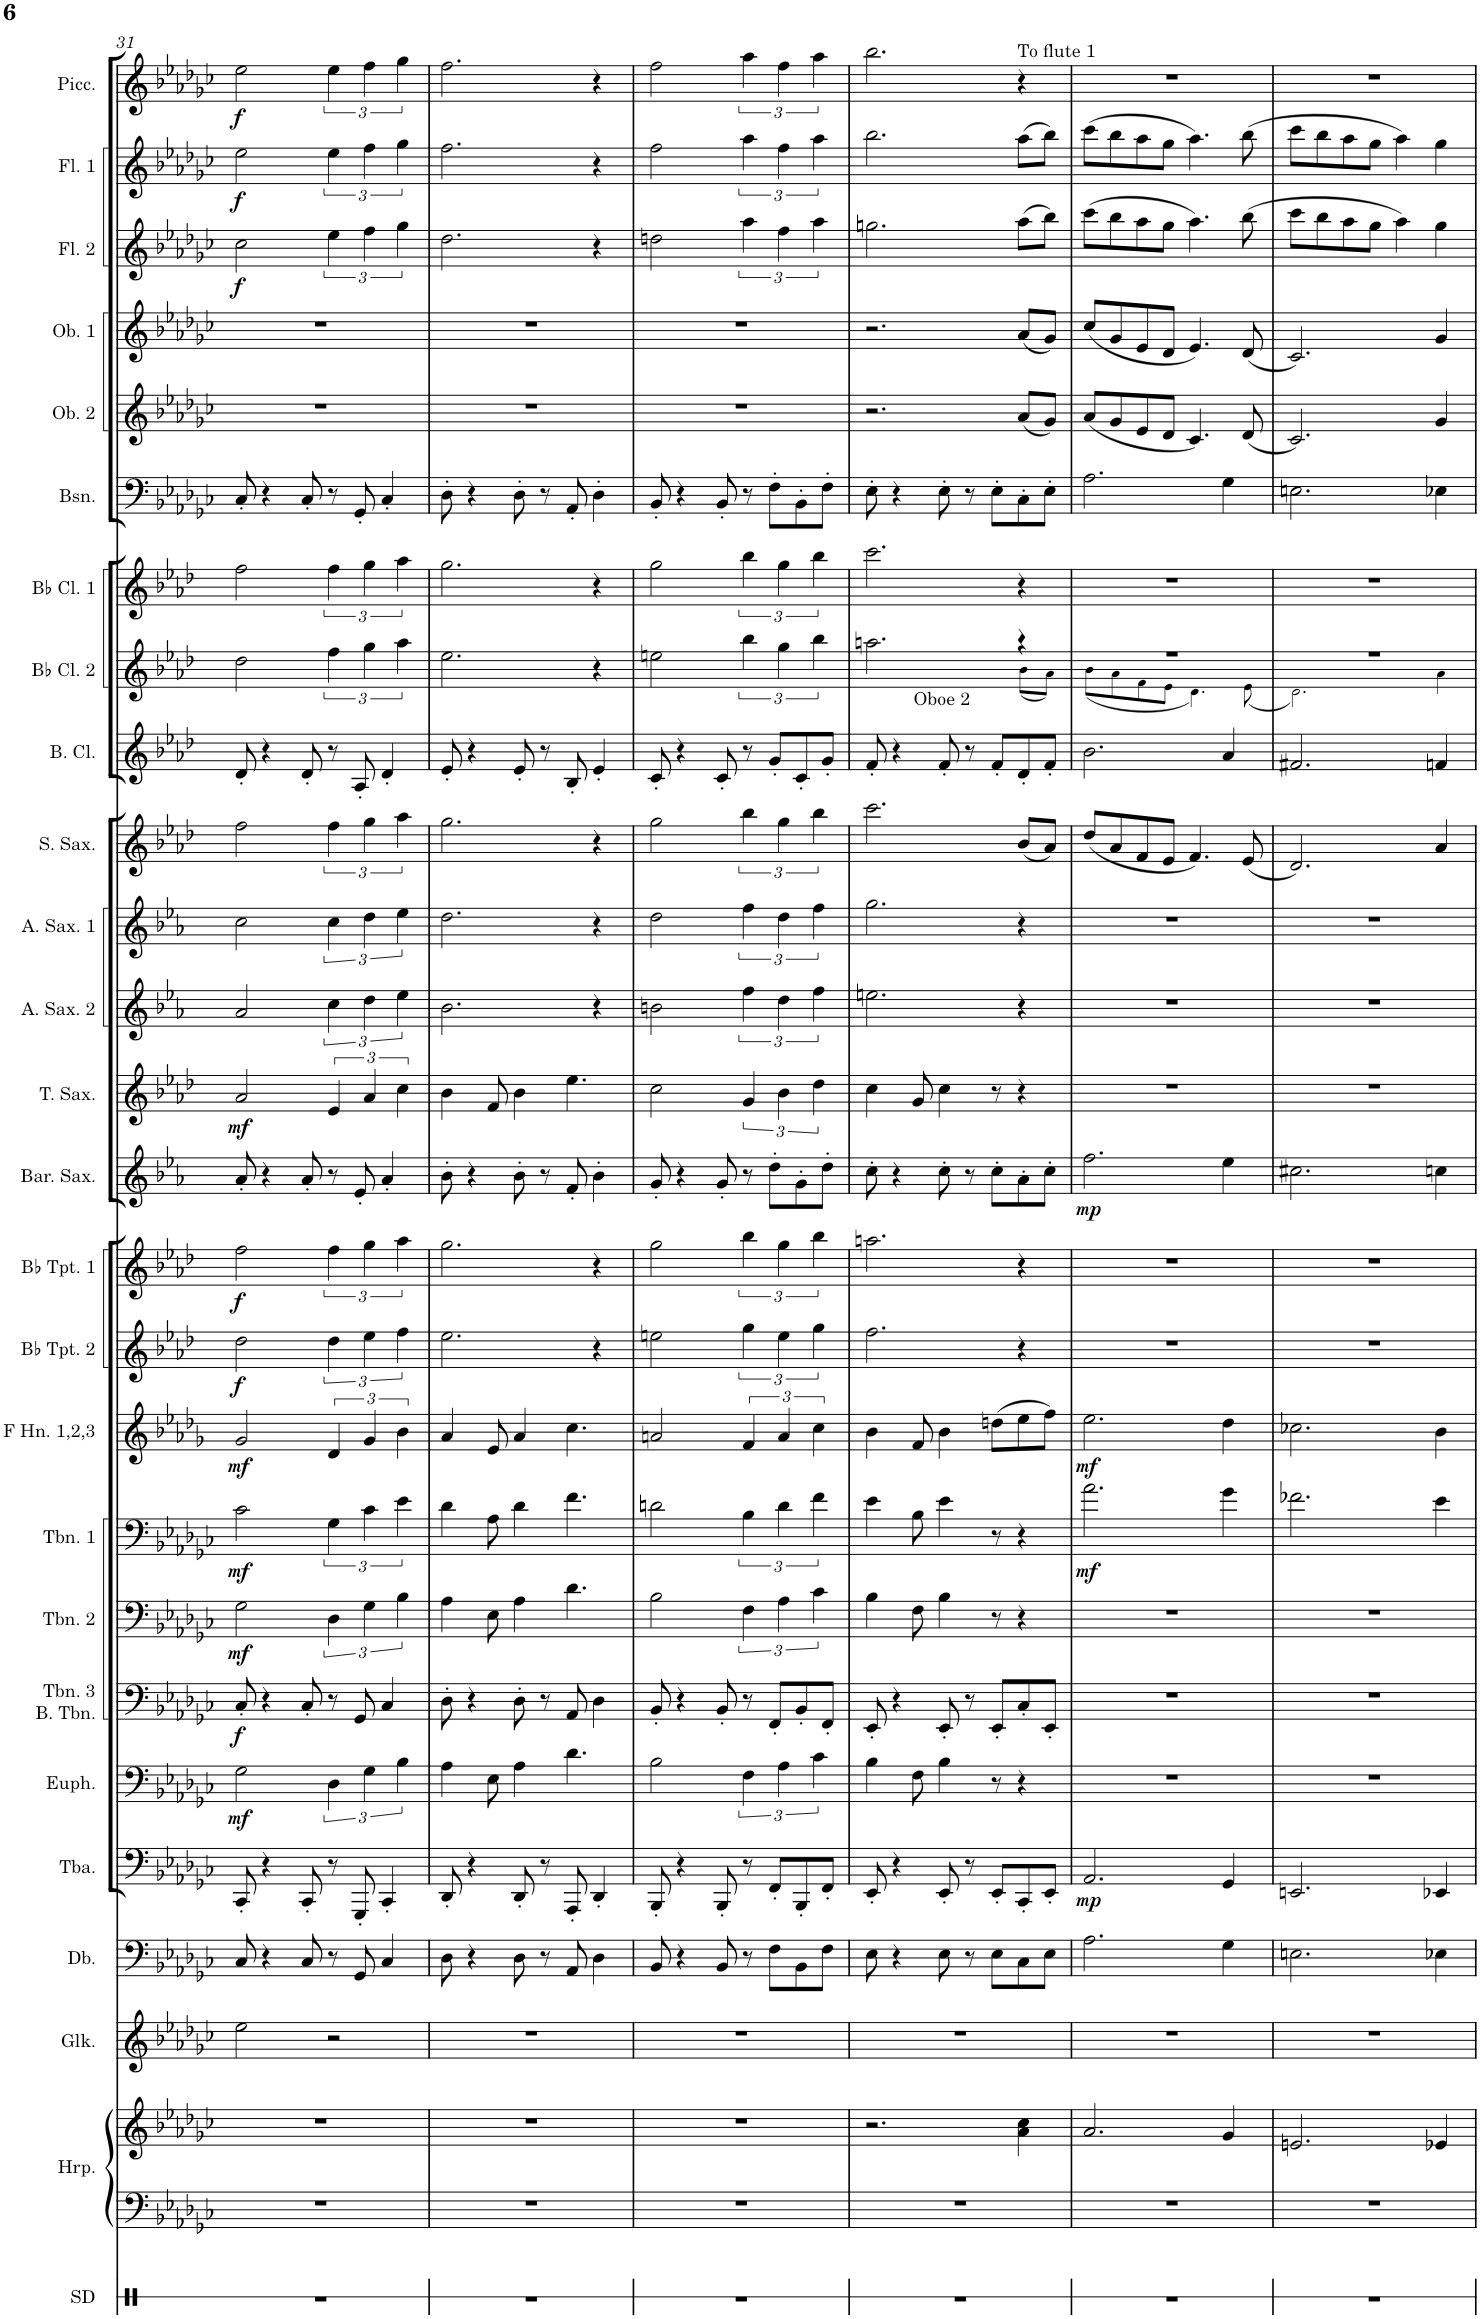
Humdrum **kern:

**kern	**kern	**kern	**kern	**kern	**kern	**dynam	**kern	**dynam	**kern	**dynam	**kern	**dynam	**kern	**dynam	**kern	**dynam	**kern	**dynam	**kern	**dynam	**kern	**dynam	**kern	**dynam	**kern	**kern	**kern	**kern	**kern	**kern	**kern	**kern	**kern	**kern	**dynam	**kern	**dynam	**kern	**dynam
*part26	*part25	*part25	*part24	*part23	*part22	*part22	*part21	*part21	*part20	*part20	*part19	*part19	*part18	*part18	*part17	*part17	*part16	*part16	*part15	*part15	*part14	*part14	*part13	*part13	*part12	*part11	*part10	*part9	*part8	*part7	*part6	*part5	*part4	*part3	*part3	*part2	*part2	*part1	*part1
*staff27	*staff26	*staff25	*staff24	*staff23	*staff22	*staff22	*staff21	*staff21	*staff20	*staff20	*staff19	*staff19	*staff18	*staff18	*staff17	*staff17	*staff16	*staff16	*staff15	*staff15	*staff14	*staff14	*staff13	*staff13	*staff12	*staff11	*staff10	*staff9	*staff8	*staff7	*staff6	*staff5	*staff4	*staff3	*staff3	*staff2	*staff2	*staff1	*staff1
*I"Snare Drum	*I"Harp	*	*I"Glockenspiel	*I"Double Bass	*I"Tuba	*	*I"Euphonium	*	*I"Trombone 3 &amp; Bass Trombone	*	*I"Trombone 2	*	*I"Trombone 1	*	*I"F Horn 1,2,3	*	*I"Bb Trumpet 2	*	*I"Bb Trumpet 1	*	*I"Baritone Saxophone	*	*I"Tenor Saxophone	*	*I"Alto Saxophone 2	*I"Alto Saxophone 1	*I"Soprano Saxophone	*I"Bass Clarinet	*I"Bb Clarinet 2	*I"Bb Clarinet 1	*I"Bassoon	*I"Oboe 2	*I"Oboe 1	*I"Flute 2	*	*I"Flute 1	*	*I"Piccolo	*
*I'SD	*I'Hrp.	*	*I'Glk.	*I'Db.	*I'Tba.	*	*I'Euph.	*	*I'Tbn. 3 B. Tbn.	*	*I'Tbn. 2	*	*I'Tbn. 1	*	*I'F Hn. 1,2,3	*	*I'Bb Tpt. 2	*	*I'Bb Tpt. 1	*	*I'Bar. Sax.	*	*I'T. Sax.	*	*I'A. Sax. 2	*I'A. Sax. 1	*I'S. Sax.	*I'B. Cl.	*I'Bb Cl. 2	*I'Bb Cl. 1	*I'Bsn.	*I'Ob. 2	*I'Ob. 1	*I'Fl. 2	*	*I'Fl. 1	*	*I'Picc.	*
!!LO:PB:g=z
*clefX	*clefF4	*clefG2	*clefG2	*clefF4	*clefF4	*	*clefF4	*	*clefF4	*	*clefF4	*	*clefF4	*	*clefG2	*	*clefG2	*	*clefG2	*	*clefG2	*	*clefG2	*	*clefG2	*clefG2	*clefG2	*clefG2	*clefG2	*clefG2	*clefF4	*clefG2	*clefG2	*clefG2	*	*clefG2	*	*clefG2	*
*	*	*	*Trd-14c-24	*Trd7c12	*	*	*	*	*	*	*	*	*	*	*Trd4c7	*	*Trd1c2	*	*Trd1c2	*	*Trd12c21	*	*Trd8c14	*	*Trd5c9	*Trd5c9	*Trd1c2	*Trd8c14	*Trd1c2	*Trd1c2	*	*	*	*	*	*	*	*Trd-7c-12	*
*k[]	*k[b-e-a-d-g-c-]	*k[b-e-a-d-g-c-]	*k[b-e-a-d-g-c-]	*k[b-e-a-d-g-c-]	*k[b-e-a-d-g-c-]	*	*k[b-e-a-d-g-c-]	*	*k[b-e-a-d-g-c-]	*	*k[b-e-a-d-g-c-]	*	*k[b-e-a-d-g-c-]	*	*k[b-e-a-d-g-]	*	*k[b-e-a-d-]	*	*k[b-e-a-d-]	*	*k[b-e-a-]	*	*k[b-e-a-d-]	*	*k[b-e-a-]	*k[b-e-a-]	*k[b-e-a-d-]	*k[b-e-a-d-]	*k[b-e-a-d-]	*k[b-e-a-d-]	*k[b-e-a-d-g-c-]	*k[b-e-a-d-g-c-]	*k[b-e-a-d-g-c-]	*k[b-e-a-d-g-c-]	*	*k[b-e-a-d-g-c-]	*	*k[b-e-a-d-g-c-]	*
*M4/4	*M4/4	*M4/4	*M4/4	*M4/4	*M4/4	*	*M4/4	*	*M4/4	*	*M4/4	*	*M4/4	*	*M4/4	*	*M4/4	*	*M4/4	*	*M4/4	*	*M4/4	*	*M4/4	*M4/4	*M4/4	*M4/4	*M4/4	*M4/4	*M4/4	*M4/4	*M4/4	*M4/4	*	*M4/4	*	*M4/4	*
=31	=31	=31	=31	=31	=31	=31	=31	=31	=31	=31	=31	=31	=31	=31	=31	=31	=31	=31	=31	=31	=31	=31	=31	=31	=31	=31	=31	=31	=31	=31	=31	=31	=31	=31	=31	=31	=31	=31	=31
!	!	!	!	!	!	!	!	!LO:DY:b	!	!LO:DY:b	!	!LO:DY:b	!	!LO:DY:b	!	!LO:DY:b	!	!LO:DY:b	!	!LO:DY:b	!	!	!	!LO:DY:b	!	!	!	!	!	!	!	!	!	!	!LO:DY:b	!	!LO:DY:b	!	!LO:DY:b
1r	1r	1r	2ee-\	8C-/	8CC-'/	.	2G-\	mf	8C-'/	f	2G-\	mf	2c-\	mf	2g-/	mf	2dd-\	f	2ff\	f	8a-'/	.	2a-/	mf	2a-/	2cc\	2ff\	8d-'/	2dd-\	2ff\	8C-'/	1r	1r	2cc-\	f	2ee-\	f	2ee-\	f
.	.	.	.	4r	4r	.	.	.	4r	.	.	.	.	.	.	.	.	.	.	.	4r	.	.	.	.	.	.	4r	.	.	4r	.	.	.	.	.	.	.	.
.	.	.	.	8C-/	8CC-'/	.	.	.	8C-'/	.	.	.	.	.	.	.	.	.	.	.	8a-'/	.	.	.	.	.	.	8d-'/	.	.	8C-'/	.	.	.	.	.	.	.	.
.	.	.	2r	8r	8r	.	6D-\	.	8r	.	6D-\	.	6G-\	.	6d-/	.	6dd-\	.	6ff\	.	8r	.	6e-/	.	6cc\	6cc\	6ff\	8r	6ff\	6ff\	8r	.	.	6ee-\	.	6ee-\	.	6ee-\	.
.	.	.	.	8GG-/	8GGG-'/	.	.	.	8GG-/	.	.	.	.	.	.	.	.	.	.	.	8e-'/	.	.	.	.	.	.	8A-'/	.	.	8GG-'/	.	.	.	.	.	.	.	.
.	.	.	.	.	.	.	6G-\	.	.	.	6G-\	.	6c-\	.	6g-/	.	6ee-\	.	6gg\	.	.	.	6a-/	.	6dd\	6dd\	6gg\	.	6gg\	6gg\	.	.	.	6ff\	.	6ff\	.	6ff\	.
.	.	.	.	4C-/	4CC-'/	.	.	.	4C-/	.	.	.	.	.	.	.	.	.	.	.	4a-'/	.	.	.	.	.	.	4d-'/	.	.	4C-'/	.	.	.	.	.	.	.	.
.	.	.	.	.	.	.	6B-\	.	.	.	6B-\	.	6e-\	.	6b-\	.	6ff\	.	6aa-\	.	.	.	6cc\	.	6ee-\	6ee-\	6aa-\	.	6aa-\	6aa-\	.	.	.	6gg-\	.	6gg-\	.	6gg-\	.
=32	=32	=32	=32	=32	=32	=32	=32	=32	=32	=32	=32	=32	=32	=32	=32	=32	=32	=32	=32	=32	=32	=32	=32	=32	=32	=32	=32	=32	=32	=32	=32	=32	=32	=32	=32	=32	=32	=32	=32
1r	1r	1r	1r	8D-\	8DD-'/	.	4A-\	.	8D-'\	.	4A-\	.	4d-\	.	4a-/	.	2.ee-\	.	2.gg\	.	8b-'\	.	4b-\	.	2.b-\	2.dd\	2.gg\	8e-'/	2.ee-\	2.gg\	8D-'\	1r	1r	2.dd-\	.	2.ff\	.	2.ff\	.
.	.	.	.	4r	4r	.	.	.	4r	.	.	.	.	.	.	.	.	.	.	.	4r	.	.	.	.	.	.	4r	.	.	4r	.	.	.	.	.	.	.	.
.	.	.	.	.	.	.	8E-\	.	.	.	8E-\	.	8A-\	.	8e-/	.	.	.	.	.	.	.	8f/	.	.	.	.	.	.	.	.	.	.	.	.	.	.	.	.
.	.	.	.	8D-\	8DD-'/	.	4A-\	.	8D-'\	.	4A-\	.	4d-\	.	4a-/	.	.	.	.	.	8b-'\	.	4b-\	.	.	.	.	8e-'/	.	.	8D-'\	.	.	.	.	.	.	.	.
.	.	.	.	8r	8r	.	.	.	8r	.	.	.	.	.	.	.	.	.	.	.	8r	.	.	.	.	.	.	8r	.	.	8r	.	.	.	.	.	.	.	.
.	.	.	.	8AA-/	8AAA-'/	.	4.d-\	.	8AA-/	.	4.d-\	.	4.f\	.	4.cc\	.	.	.	.	.	8f'/	.	4.ee-\	.	.	.	.	8B-'/	.	.	8AA-'/	.	.	.	.	.	.	.	.
.	.	.	.	4D-\	4DD-'/	.	.	.	4D-\	.	.	.	.	.	.	.	4r	.	4r	.	4b-'\	.	.	.	4r	4r	4r	4e-'/	4r	4r	4D-'\	.	.	4r	.	4r	.	4r	.
=33	=33	=33	=33	=33	=33	=33	=33	=33	=33	=33	=33	=33	=33	=33	=33	=33	=33	=33	=33	=33	=33	=33	=33	=33	=33	=33	=33	=33	=33	=33	=33	=33	=33	=33	=33	=33	=33	=33	=33
1r	1r	1r	1r	8BB-/	8BBB-'/	.	2B-\	.	8BB-'/	.	2B-\	.	2dn\	.	2an/	.	2een\	.	2gg\	.	8g'/	.	2cc\	.	2bn\	2dd\	2gg\	8c'/	2een\	2gg\	8BB-'/	1r	1r	2ddn\	.	2ff\	.	2ff\	.
.	.	.	.	4r	4r	.	.	.	4r	.	.	.	.	.	.	.	.	.	.	.	4r	.	.	.	.	.	.	4r	.	.	4r	.	.	.	.	.	.	.	.
.	.	.	.	8BB-/	8BBB-'/	.	.	.	8BB-'/	.	.	.	.	.	.	.	.	.	.	.	8g'/	.	.	.	.	.	.	8c'/	.	.	8BB-'/	.	.	.	.	.	.	.	.
.	.	.	.	8r	8r	.	6F\	.	8r	.	6F\	.	6B-\	.	6f/	.	6gg\	.	6bb-\	.	8r	.	6g/	.	6ff\	6ff\	6bb-\	8r	6bb-\	6bb-\	8r	.	.	6aa-\	.	6aa-\	.	6aa-\	.
.	.	.	.	8F\L	8FF'/L	.	.	.	8FF'/L	.	.	.	.	.	.	.	.	.	.	.	8dd'\L	.	.	.	.	.	.	8g'/L	.	.	8F'\L	.	.	.	.	.	.	.	.
.	.	.	.	.	.	.	6A-\	.	.	.	6A-\	.	6d\	.	6a/	.	6ee\	.	6gg\	.	.	.	6b-\	.	6dd\	6dd\	6gg\	.	6gg\	6gg\	.	.	.	6ff\	.	6ff\	.	6ff\	.
.	.	.	.	8BB-\	8BBB-'/	.	.	.	8BB-'/	.	.	.	.	.	.	.	.	.	.	.	8g'\	.	.	.	.	.	.	8c'/	.	.	8BB-'\	.	.	.	.	.	.	.	.
.	.	.	.	.	.	.	6c-\	.	.	.	6c-\	.	6f\	.	6cc\	.	6gg\	.	6bb-\	.	.	.	6dd-\	.	6ff\	6ff\	6bb-\	.	6bb-\	6bb-\	.	.	.	6aa-\	.	6aa-\	.	6aa-\	.
.	.	.	.	8F\J	8FF'/J	.	.	.	8FF'/J	.	.	.	.	.	.	.	.	.	.	.	8dd'\J	.	.	.	.	.	.	8g'/J	.	.	8F'\J	.	.	.	.	.	.	.	.
=34	=34	=34	=34	=34	=34	=34	=34	=34	=34	=34	=34	=34	=34	=34	=34	=34	=34	=34	=34	=34	=34	=34	=34	=34	=34	=34	=34	=34	=34	=34	=34	=34	=34	=34	=34	=34	=34	=34	=34
*	*	*	*	*	*	*	*	*	*	*	*	*	*	*	*	*	*	*	*	*	*	*	*	*	*	*	*	*	*^	*	*	*	*	*	*	*	*	*	*
1r	1r	2.r	1r	8E-\	8EE-'/	.	4B-\	.	8EE-'/	.	4B-\	.	4e-\	.	4b-\	.	2.ff\	.	2.aan\	.	8cc'\	.	4cc\	.	2.een\	2.gg\	2.ccc\	8f'/	2.aan\	2.ryy	2.ccc\	8E-'\	2.r	2.r	2.ggn\	.	2.bb-\	.	2.bb-\	.
.	.	.	.	4r	4r	.	.	.	4r	.	.	.	.	.	.	.	.	.	.	.	4r	.	.	.	.	.	.	4r	.	.	.	4r	.	.	.	.	.	.	.	.
.	.	.	.	.	.	.	8F\	.	.	.	8F\	.	8B-\	.	8f/	.	.	.	.	.	.	.	8g/	.	.	.	.	.	.	.	.	.	.	.	.	.	.	.	.	.
.	.	.	.	8E-\	8EE-'/	.	4B-\	.	8EE-'/	.	4B-\	.	4e-\	.	4b-\	.	.	.	.	.	8cc'\	.	4cc\	.	.	.	.	8f'/	.	.	.	8E-'\	.	.	.	.	.	.	.	.
.	.	.	.	8r	8r	.	.	.	8r	.	.	.	.	.	.	.	.	.	.	.	8r	.	.	.	.	.	.	8r	.	.	.	8r	.	.	.	.	.	.	.	.
.	.	.	.	8E-\L	8EE-'/L	.	8r	.	8EE-'/L	.	8r	.	8r	.	(8ddn\L	.	.	.	.	.	8cc'\L	.	8r	.	.	.	.	8f'/L	.	.	.	8E-'\L	.	.	.	.	.	.	.	.
!	!	!	!	!	!	!	!	!	!	!	!	!	!	!	!	!	!	!	!	!	!	!	!	!	!	!	!	!	!	!	!	!	!	!	!	!	!	!	!LO:TX:a:t=To flute 1	!
!	!	!	!	!	!	!	!	!	!	!	!	!	!	!	!	!	!	!	!	!	!	!	!	!	!	!	!	!	!LO:TX:b:t=Oboe 2	!	!	!	!	!	!	!	!	!	!	!
.	.	4a-\ 4cc-\	.	8C-\	8CC-'/	.	4r	.	8C-'/	.	4r	.	4r	.	8ee-\	.	4r	.	4r	.	8a-'\	.	4r	.	4r	4r	(8b-/L	8d-'/	4r	(8b-\L	4r	8C-'\	(8a-/L	(8a-/L	(8aa-\L	.	(8aa-\L	.	4r	.
.	.	.	.	8E-\J	8EE-'/J	.	.	.	8EE-'/J	.	.	.	.	.	8ff\J)	.	.	.	.	.	8cc'\J	.	.	.	.	.	8a-/J)	8f'/J	.	8a-\J)	.	8E-'\J	8g-/J)	8g-/J)	8bb-\J)	.	8bb-\J)	.	.	.
=35	=35	=35	=35	=35	=35	=35	=35	=35	=35	=35	=35	=35	=35	=35	=35	=35	=35	=35	=35	=35	=35	=35	=35	=35	=35	=35	=35	=35	=35	=35	=35	=35	=35	=35	=35	=35	=35	=35	=35	=35
!	!	!	!	!	!	!LO:DY:b	!	!	!	!	!	!	!	!LO:DY:b	!	!LO:DY:b	!	!	!	!	!	!LO:DY:b	!	!	!	!	!	!	!	!	!	!	!	!	!	!	!	!	!	!
1r	1r	2.a-/	1r	2.A-\	2.AA-/	mp	1r	.	1r	.	1r	.	2.a-\	mf	2.ee-\	mf	1r	.	1r	.	2.ff\	mp	1r	.	1r	1r	(8dd-/L	2.b-\	1r	(8b-\L	1r	2.A-\	(8a-/L	(8cc-/L	(8ccc-\L	.	(8ccc-\L	.	1r	.
.	.	.	.	.	.	.	.	.	.	.	.	.	.	.	.	.	.	.	.	.	.	.	.	.	.	.	8a-/	.	.	8a-\	.	.	8g-/	8g-/	8bb-\	.	8bb-\	.	.	.
.	.	.	.	.	.	.	.	.	.	.	.	.	.	.	.	.	.	.	.	.	.	.	.	.	.	.	8f/	.	.	8f\	.	.	8e-/	8e-/	8aa-\	.	8aa-\	.	.	.
.	.	.	.	.	.	.	.	.	.	.	.	.	.	.	.	.	.	.	.	.	.	.	.	.	.	.	8e-/J	.	.	8e-\J	.	.	8d-/J	8d-/J	8gg-\J	.	8gg-\J	.	.	.
.	.	.	.	.	.	.	.	.	.	.	.	.	.	.	.	.	.	.	.	.	.	.	.	.	.	.	4.f/)	.	.	4.d-\)	.	.	4.c-/)	4.e-/)	4.aa-\)	.	4.aa-\)	.	.	.
.	.	4g-/	.	4G-\	4GG-/	.	.	.	.	.	.	.	4g-\	.	4dd-\	.	.	.	.	.	4ee-\	.	.	.	.	.	.	4a-/	.	.	.	4G-\	.	.	.	.	.	.	.	.
.	.	.	.	.	.	.	.	.	.	.	.	.	.	.	.	.	.	.	.	.	.	.	.	.	.	.	(8e-/	.	.	(8e-\	.	.	(8d-/	(8d-/	(8bb-\	.	(8bb-\	.	.	.
=36	=36	=36	=36	=36	=36	=36	=36	=36	=36	=36	=36	=36	=36	=36	=36	=36	=36	=36	=36	=36	=36	=36	=36	=36	=36	=36	=36	=36	=36	=36	=36	=36	=36	=36	=36	=36	=36	=36	=36	=36
1r	1r	2.en/	1r	2.En\	2.EEn/	.	1r	.	1r	.	1r	.	2.f-X\	.	2.cc-X\	.	1r	.	1r	.	2.cc#X\	.	1r	.	1r	1r	2.d-/)	2.f#X/	1r	2.d-\)	1r	2.En\	2.c-/)	2.c-/)	8ccc-\L	.	8ccc-\L	.	1r	.
.	.	.	.	.	.	.	.	.	.	.	.	.	.	.	.	.	.	.	.	.	.	.	.	.	.	.	.	.	.	.	.	.	.	.	8bb-\	.	8bb-\	.	.	.
.	.	.	.	.	.	.	.	.	.	.	.	.	.	.	.	.	.	.	.	.	.	.	.	.	.	.	.	.	.	.	.	.	.	.	8aa-\	.	8aa-\	.	.	.
.	.	.	.	.	.	.	.	.	.	.	.	.	.	.	.	.	.	.	.	.	.	.	.	.	.	.	.	.	.	.	.	.	.	.	8gg-\J	.	8gg-\J	.	.	.
.	.	.	.	.	.	.	.	.	.	.	.	.	.	.	.	.	.	.	.	.	.	.	.	.	.	.	.	.	.	.	.	.	.	.	4aa-\)	.	4aa-\)	.	.	.
.	.	4e-X/	.	4E-X\	4EE-X/	.	.	.	.	.	.	.	4e-\	.	4b-\	.	.	.	.	.	4ccn\	.	.	.	.	.	4a-/	4fn/	.	4a-\	.	4E-X\	4g-/	4g-/	4gg-\	.	4gg-\	.	.	.
*	*	*	*	*	*	*	*	*	*	*	*	*	*	*	*	*	*	*	*	*	*	*	*	*	*	*	*	*	*v	*v	*	*	*	*	*	*	*	*	*	*
=	=	=	=	=	=	=	=	=	=	=	=	=	=	=	=	=	=	=	=	=	=	=	=	=	=	=	=	=	=	=	=	=	=	=	=	=	=	=	=
*-	*-	*-	*-	*-	*-	*-	*-	*-	*-	*-	*-	*-	*-	*-	*-	*-	*-	*-	*-	*-	*-	*-	*-	*-	*-	*-	*-	*-	*-	*-	*-	*-	*-	*-	*-	*-	*-	*-	*-
